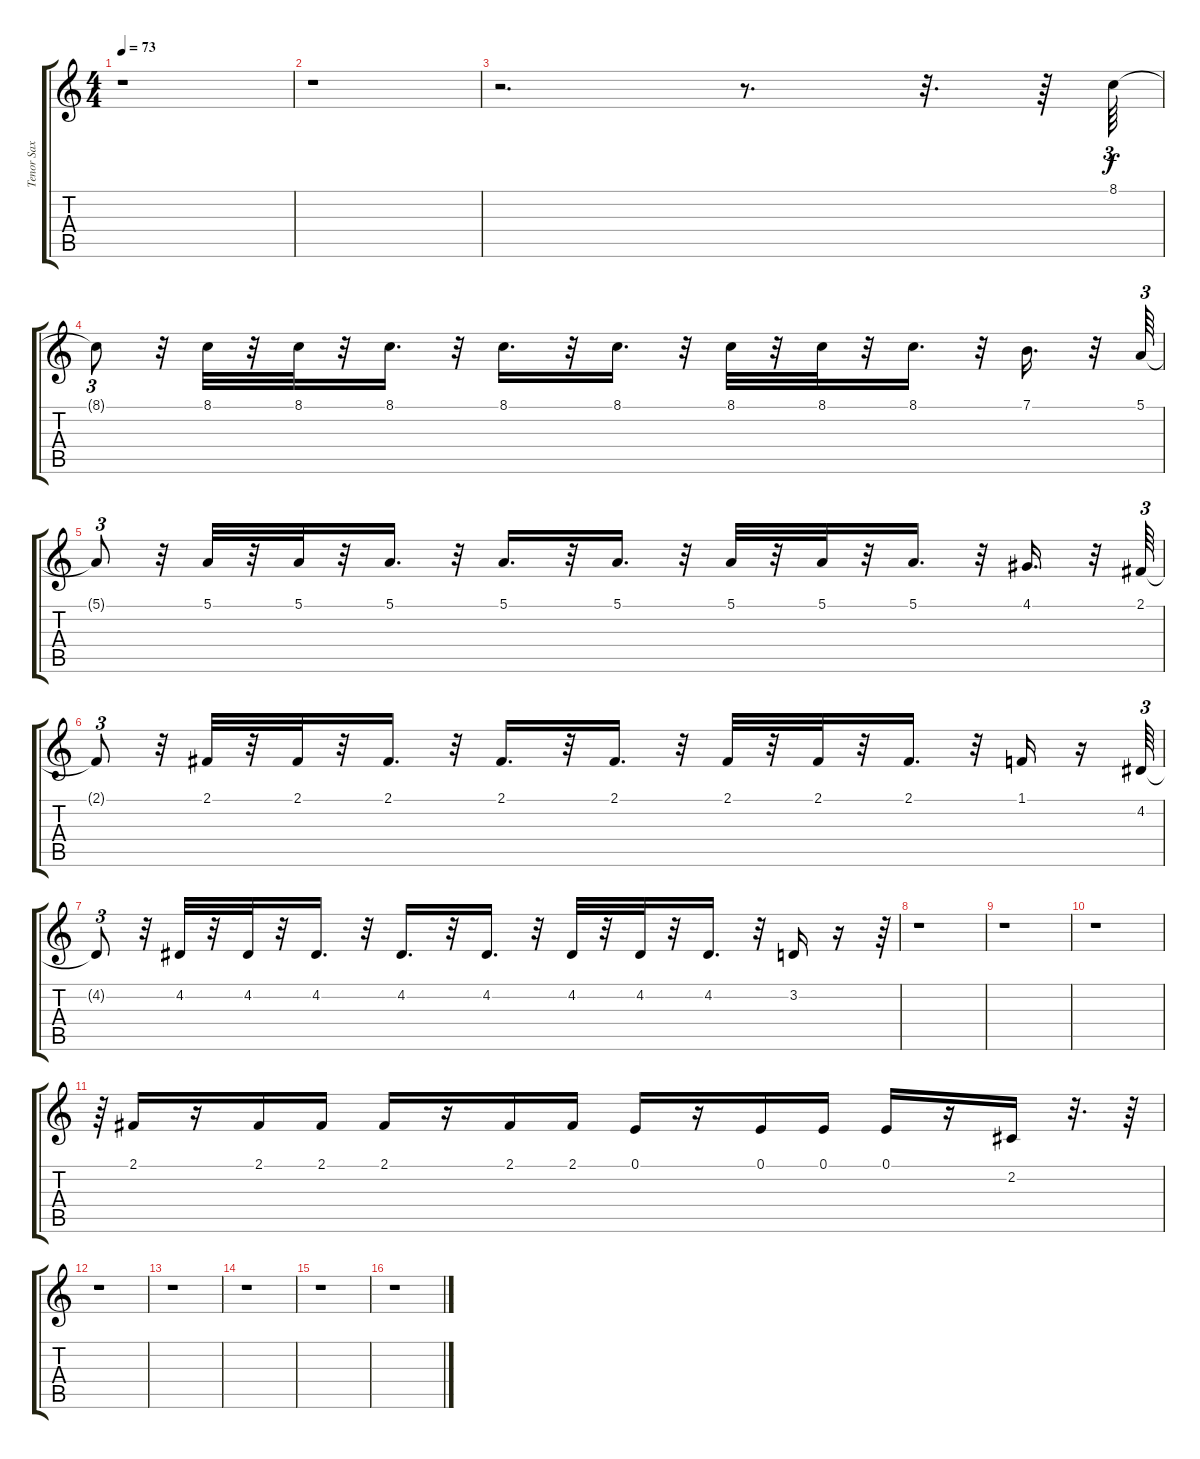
\track ("Tenor Sax" "Tenor Sax") {instrument trombone}
\staff {score tabs}
\tuning (E4 B3 G3 D3 A2 E2) {hide}
\ts (4 4)
\tempo 73
\clef g2
\ks c
r.1{dy f} |
r.1 |
r.2{d} r.8{d} r.32{d} r.64 8.1.64{tu (3 2)} |
8.1{t}.8{tu (3 2)} r.32 8.1.32 r.32 8.1.32 r.32 8.1.16{d} r.32 8.1.16{d} r.32 8.1.16{d} r.32 8.1.32 r.32 8.1.32 r.32 8.1.16{d} r.32 7.1.16{d} r.32 5.1.64{tu (3 2)} |
5.1{t}.8{tu (3 2)} r.32 5.1.32 r.32 5.1.32 r.32 5.1.16{d} r.32 5.1.16{d} r.32 5.1.16{d} r.32 5.1.32 r.32 5.1.32 r.32 5.1.16{d} r.32 4.1.16{d} r.32 2.1.64{tu (3 2)} |
2.1{t}.8{tu (3 2)} r.32 2.1.32 r.32 2.1.32 r.32 2.1.16{d} r.32 2.1.16{d} r.32 2.1.16{d} r.32 2.1.32 r.32 2.1.32 r.32 2.1.16{d} r.32 1.1.16 r.16 4.2.64{tu (3 2)} |
4.2{t}.8{tu (3 2)} r.32 4.2.32 r.32 4.2.32 r.32 4.2.16{d} r.32 4.2.16{d} r.32 4.2.16{d} r.32 4.2.32 r.32 4.2.32 r.32 4.2.16{d} r.32 3.2.16 r.16 r.64{tu (3 2)} |
r.1 |
r.1 |
r.1 |
r.64 2.1.16 r.16 2.1.16 2.1.16 2.1.16 r.16 2.1.16 2.1.16 0.1.16 r.16 0.1.16 0.1.16 0.1.16 r.16 2.2.16 r.32{d} r.64 |
r.1 |
r.1 |
r.1 |
r.1 |
r.1
